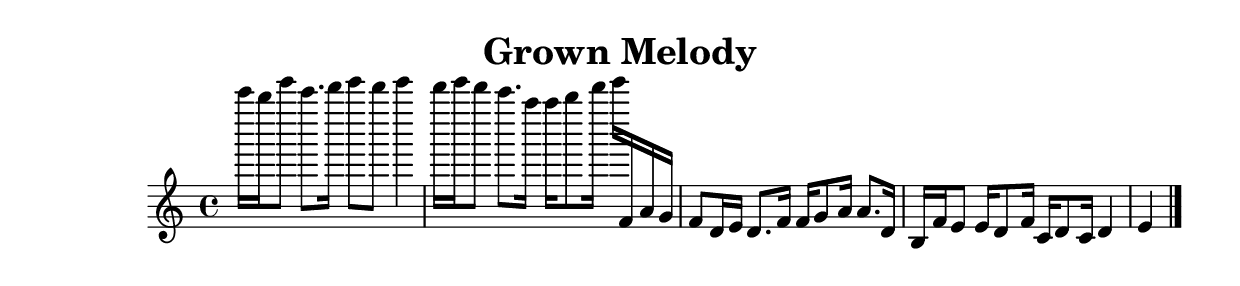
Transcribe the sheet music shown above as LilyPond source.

\header{title = "Grown Melody"}

\score{
\absolute {
 c'''''16 b''''16 e'''''8 c'''''8. d'''''16 e'''''8 d'''''8 e'''''4 d'''''16 e'''''16 d'''''8 c'''''8. a''''16 a''''16 b''''8 d'''''16 e'''''16 f'16 a'16 g'16 f'8 d'16 e'16 d'8. f'16 f'16 g'8 a'16 a'8. d'16 b16 f'16 e'8 e'16 d'8 f'16 c'16 d'8 c'16 d'4 e'4 \bar"|."

}
\midi{}
\layout{}
}
